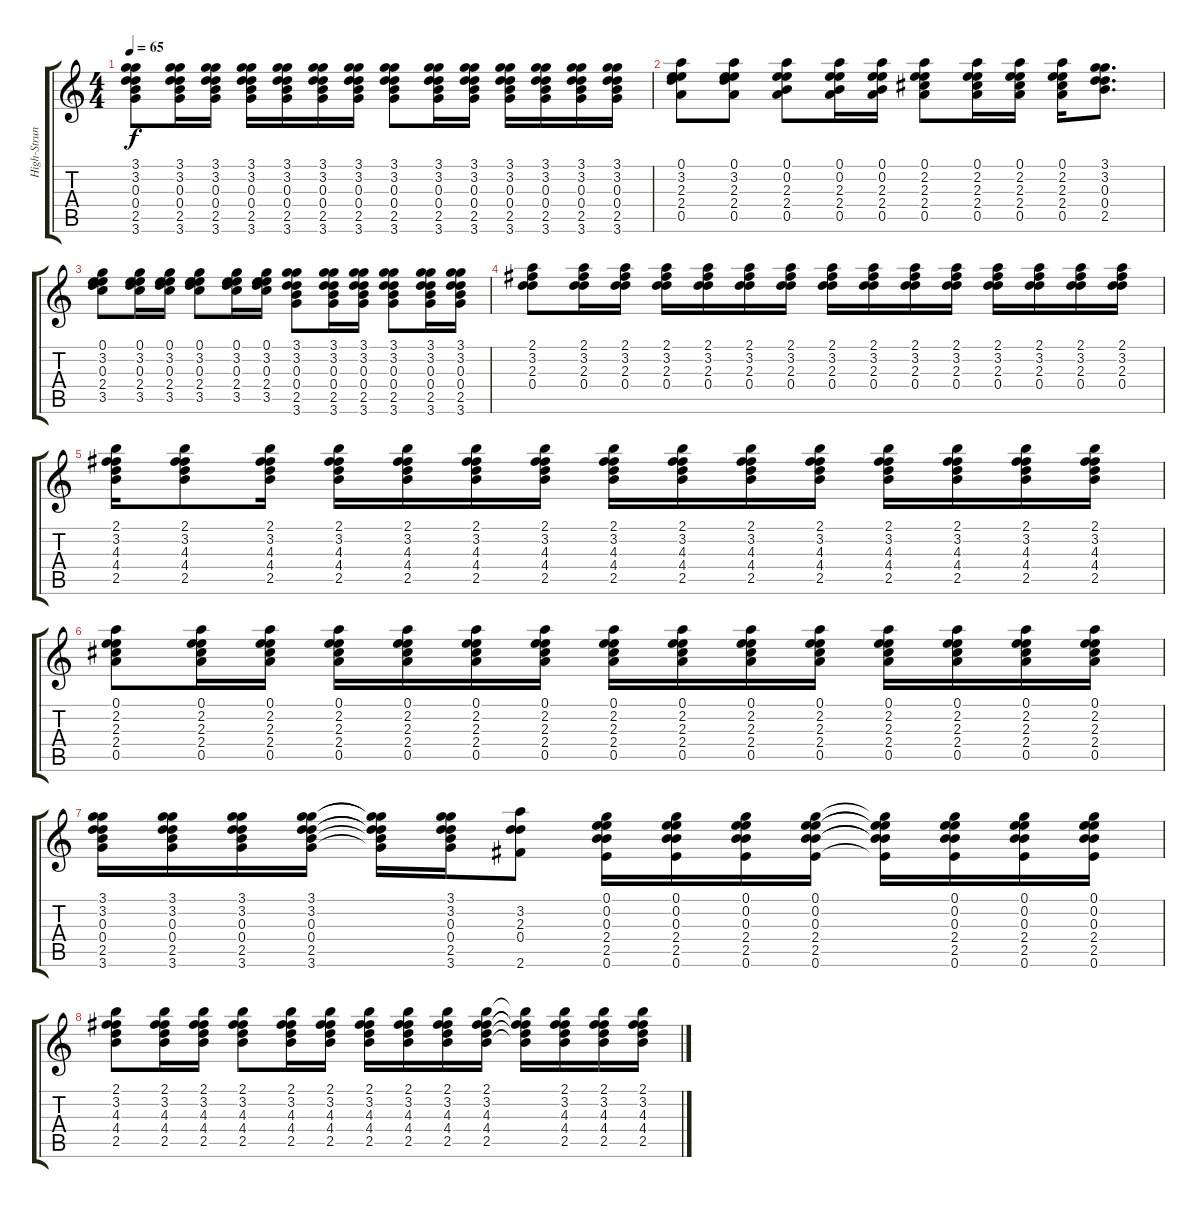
\track ("High-Strung Acoustic" "High-Strun") {instrument acousticguitarsteel}
\staff {score tabs}
\tuning (E4 B3 G4 D4 A3 E3) {hide}
\ts (4 4)
\tempo 65
\clef g2
\ks c
(3.1 3.2 0.3 0.4 2.5 3.6).8{dy f} (3.1 3.2 0.3 0.4 2.5 3.6).16 (3.1 3.2 0.3 0.4 2.5 3.6).16 (3.1 3.2 0.3 0.4 2.5 3.6).16 (3.1 3.2 0.3 0.4 2.5 3.6).16 (3.1 3.2 0.3 0.4 2.5 3.6).16 (3.1 3.2 0.3 0.4 2.5 3.6).16 (3.1 3.2 0.3 0.4 2.5 3.6).8 (3.1 3.2 0.3 0.4 2.5 3.6).16 (3.1 3.2 0.3 0.4 2.5 3.6).16 (3.1 3.2 0.3 0.4 2.5 3.6).16 (3.1 3.2 0.3 0.4 2.5 3.6).16 (3.1 3.2 0.3 0.4 2.5 3.6).16 (3.1 3.2 0.3 0.4 2.5 3.6).16 |
(0.1 3.2 2.3 2.4 0.5).8 (0.1 3.2 2.3 2.4 0.5).8 (0.1 0.2 2.3 2.4 0.5).8 (0.1 0.2 2.3 2.4 0.5).16 (0.1 0.2 2.3 2.4 0.5).16 (0.1 2.2 2.3 2.4 0.5).8 (0.1 2.2 2.3 2.4 0.5).16 (0.1 2.2 2.3 2.4 0.5).16 (0.1 2.2 2.3 2.4 0.5).16 (3.1 3.2 0.3 0.4 2.5).8{d} |
(0.1 3.2 0.3 2.4 3.5).8 (0.1 3.2 0.3 2.4 3.5).16 (0.1 3.2 0.3 2.4 3.5).16 (0.1 3.2 0.3 2.4 3.5).8 (0.1 3.2 0.3 2.4 3.5).16 (0.1 3.2 0.3 2.4 3.5).16 (3.1 3.2 0.3 0.4 2.5 3.6).8 (3.1 3.2 0.3 0.4 2.5 3.6).16 (3.1 3.2 0.3 0.4 2.5 3.6).16 (3.1 3.2 0.3 0.4 2.5 3.6).8 (3.1 3.2 0.3 0.4 2.5 3.6).16 (3.1 3.2 0.3 0.4 2.5 3.6).16 |
(2.1 3.2 2.3 0.4).8 (2.1 3.2 2.3 0.4).16 (2.1 3.2 2.3 0.4).16 (2.1 3.2 2.3 0.4).16 (2.1 3.2 2.3 0.4).16 (2.1 3.2 2.3 0.4).16 (2.1 3.2 2.3 0.4).16 (2.1 3.2 2.3 0.4).16 (2.1 3.2 2.3 0.4).16 (2.1 3.2 2.3 0.4).16 (2.1 3.2 2.3 0.4).16 (2.1 3.2 2.3 0.4).16 (2.1 3.2 2.3 0.4).16 (2.1 3.2 2.3 0.4).16 (2.1 3.2 2.3 0.4).16 |
(2.1 3.2 4.3 4.4 2.5).16 (2.1 3.2 4.3 4.4 2.5).8 (2.1 3.2 4.3 4.4 2.5).16 (2.1 3.2 4.3 4.4 2.5).16 (2.1 3.2 4.3 4.4 2.5).16 (2.1 3.2 4.3 4.4 2.5).16 (2.1 3.2 4.3 4.4 2.5).16 (2.1 3.2 4.3 4.4 2.5).16 (2.1 3.2 4.3 4.4 2.5).16 (2.1 3.2 4.3 4.4 2.5).16 (2.1 3.2 4.3 4.4 2.5).16 (2.1 3.2 4.3 4.4 2.5).16 (2.1 3.2 4.3 4.4 2.5).16 (2.1 3.2 4.3 4.4 2.5).16 (2.1 3.2 4.3 4.4 2.5).16 |
(0.1 2.2 2.3 2.4 0.5).8 (0.1 2.2 2.3 2.4 0.5).16 (0.1 2.2 2.3 2.4 0.5).16 (0.1 2.2 2.3 2.4 0.5).16 (0.1 2.2 2.3 2.4 0.5).16 (0.1 2.2 2.3 2.4 0.5).16 (0.1 2.2 2.3 2.4 0.5).16 (0.1 2.2 2.3 2.4 0.5).16 (0.1 2.2 2.3 2.4 0.5).16 (0.1 2.2 2.3 2.4 0.5).16 (0.1 2.2 2.3 2.4 0.5).16 (0.1 2.2 2.3 2.4 0.5).16 (0.1 2.2 2.3 2.4 0.5).16 (0.1 2.2 2.3 2.4 0.5).16 (0.1 2.2 2.3 2.4 0.5).16 |
(3.1 3.2 0.3 0.4 2.5 3.6).16 (3.1 3.2 0.3 0.4 2.5 3.6).16 (3.1 3.2 0.3 0.4 2.5 3.6).16 (3.1 3.2 0.3 0.4 2.5 3.6).16 (3.1{t} 3.2{t} 0.3{t} 0.4{t} 2.5{t} 3.6{t}).16 (3.1 3.2 0.3 0.4 2.5 3.6).16 (3.2 2.3 0.4 2.6).8 (0.1 0.2 0.3 2.4 2.5 0.6).16 (0.1 0.2 0.3 2.4 2.5 0.6).16 (0.1 0.2 0.3 2.4 2.5 0.6).16 (0.1 0.2 0.3 2.4 2.5 0.6).16 (0.1{t} 0.2{t} 0.3{t} 2.4{t} 2.5{t} 0.6{t}).16 (0.1 0.2 0.3 2.4 2.5 0.6).16 (0.1 0.2 0.3 2.4 2.5 0.6).16 (0.1 0.2 0.3 2.4 2.5 0.6).16 |
(2.1 3.2 4.3 4.4 2.5).8 (2.1 3.2 4.3 4.4 2.5).16 (2.1 3.2 4.3 4.4 2.5).16 (2.1 3.2 4.3 4.4 2.5).8 (2.1 3.2 4.3 4.4 2.5).16 (2.1 3.2 4.3 4.4 2.5).16 (2.1 3.2 4.3 4.4 2.5).16 (2.1 3.2 4.3 4.4 2.5).16 (2.1 3.2 4.3 4.4 2.5).16 (2.1 3.2 4.3 4.4 2.5).16 (2.1{t} 3.2{t} 4.3{t} 4.4{t} 2.5{t}).16 (2.1 3.2 4.3 4.4 2.5).16 (2.1 3.2 4.3 4.4 2.5).16 (2.1 3.2 4.3 4.4 2.5).16
